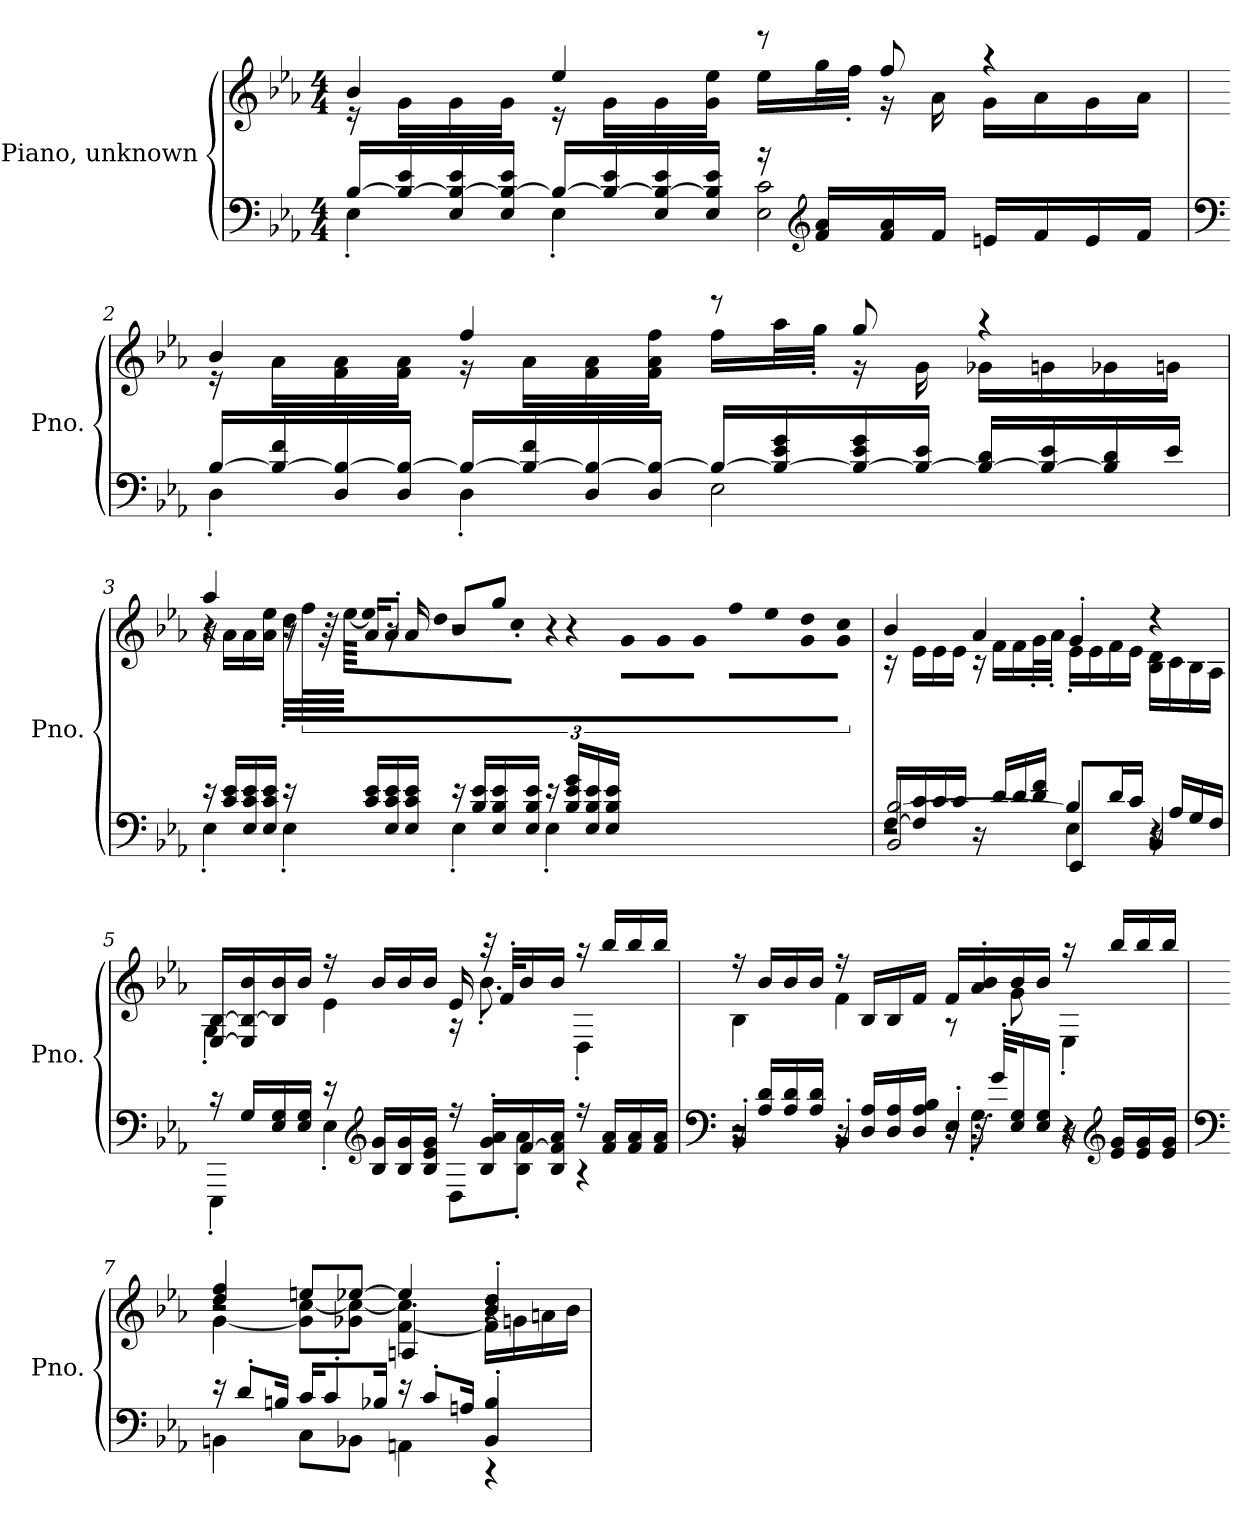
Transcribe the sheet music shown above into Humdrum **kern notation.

**kern	**kern
*part1	*part1
*staff2	*staff1
*I"Piano, unknown	*
*I'Pno.	*
*clefF4	*clefG2
*k[b-e-a-]	*k[b-e-a-]
*M4/4	*M4/4
*MM120	*MM120
=1	=1
*^	*^
[16B-/LL	4E-'\	4b-/	16r
16B-/_ 16e-/	.	.	16g\LL
16E-/ 16B-/_ 16e-/	.	.	16g\
16E-/ 16B-/_ 16e-/JJ	.	.	16g\JJ
16B-/LL_	4E-'\	4ee-/	16r
16B-/_ 16e-/	.	.	16g\LL
16E-/ 16B-/_ 16e-/	.	.	16g\
16E-/ 16B-/] 16e-/JJ	.	.	16g\ 16ee-\JJ
16r	2E-\ 2c\	8r	16ee-\LL
*clefG2	*	*	*
16f/ 16a-/LL	.	.	32gg\L
.	.	.	32ff'\JJJ
16f/ 16a-/	.	8ff/	16r
16f/JJ	.	.	16a-\
16en/LL	.	4r	16g\LL
16f/	.	.	16a-\
16e/	.	.	16g\
16f/JJ	.	.	16a-\JJ
!!LO:LB:g=z	!!
=2	=2	=2	=2
*clefF4	*	*	*
[16B-/LL	4D'\	4b-/	16r
16B-/_ 16f/	.	.	16a-\LL
16D/ 16B-/_	.	.	16f\ 16a-\
16D/ 16B-/_JJ	.	.	16f\ 16a-\JJ
16B-/LL_	4D'\	4ff/	16r
16B-/_ 16f/	.	.	16a-\LL
16D/ 16B-/_	.	.	16f\ 16a-\
16D/ 16B-/_JJ	.	.	16f\ 16a-\ 16ff\JJ
16B-/LL_	2E-\	8r	16ff\LL
16B-/_ 16e-/ 16g/	.	.	32aa-\L
.	.	.	32gg'\JJJ
16B-/_ 16e-/ 16g/	.	8gg/	16r
16B-/_ 16e-/JJ	.	.	16g\
16B-/_ 16d/LL	.	4r	16g-X\LL
16B-/_ 16e-/	.	.	16gn\
16B-/] 16d/	.	.	16g-X\
16e-/JJ	.	.	16gn\JJ
!!LO:LB:g=z
=3	=3	=3	=3
*	*	*	*^
16r	4E-'\	4aa-/	16r	4r
16c/ 16e-/LL	.	.	16a-\LL	.
16E-/ 16c/ 16e-/	.	.	16a-\	.
16E-/ 16c/ 16e-/JJ	.	.	16a-\ 16ee-\JJ	.
16r	4E-'\	16r	32dd'\LLL	8r
.	.	.	96ff\JJJk	.
.	.	.	96r	.
.	.	.	[96ee-\KKKL	.
16c/ 16e-/LL	.	16a-/KL	8ee-\]	.
16E-/ 16c/ 16e-/	.	8a-'/J	.	16r
16E-/ 16c/ 16e-/JJ	.	.	32dd\LL	16a-/
.	.	.	32cc'\JJJ	.
16r	4E-'\	8b-/L	16r	2r
16B-/ 16e-/LL	.	.	16g\LL	.
16E-/ 16B-/ 16e-/	.	8gg/J	16g\	.
16E-/ 16B-/ 16e-/JJ	.	.	16g\JJ	.
16r	4E-'\	4r	16ff\LL	.
16B-/ 16e-/ 16g/LL	.	.	16ee-\	.
16E-/ 16B-/ 16e-/	.	.	16g\ 16dd\	.
16E-/ 16B-/ 16e-/JJ	.	.	16g\ 16cc\JJ	.
*	*	*	*v	*v
!!LO:LB:g=z
=4	=4	=4	=4
*	*^	*	*
[16F/LL	2r	2BB-/ [2B-/	4b-/	16r
16F/] 16c/	.	.	.	16e-\LL
16c/	.	.	.	16e-\
16c/JJ	.	.	.	16e-\JJ
16r	.	.	4a-/	16r
16d/LL	.	.	.	16f\LL
16d/	.	.	.	16f\
16d/ 16f/JJ	.	.	.	32g'\L
.	.	.	.	32a-'\JJJ
8EE-/L	4E-\	4B-/]	4g'/	16e-'\LL
.	.	.	.	16e-\
16d/L	.	.	.	16f\
16c/JJ	.	.	.	16e-\JJ
16r	4r	4BB-/	4r	16B-\ 16d\LL
16A-/LL	.	.	.	16c\
16G/	.	.	.	16B-\
16F/JJ	.	.	.	16A-\JJ
*	*v	*v	*	*
=5	=5	=5	=5
16r	4EEE-'\	[16E-/ [16B-/LL	4G'\
16G/LL	.	16E-/] 16B-/_ 16b-/	.
16E-/ 16G/	.	16B-/] 16b-/	.
16E-/ 16G/JJ	.	16b-/JJ	.
16r	4E-'\	16r	4e-\
*clefG2	*	*	*
16B-/ 16g/LL	.	16b-/LL	.
16B-/ 16g/	.	16b-/	.
16B-/ 16e-/ 16g/JJ	.	16b-/JJ	.
16r	8D\L	16e-/	16r
16B-/' 16g/' 16a-/'LL	.	32r	8.b-'\
.	.	32f'/KLL	.
[16f/	8B-\' 8a-\'J	16b-/	.
16B-/ 16f/] 16a-/JJ	.	16b-/JJ	.
16r	4r	16r	4D'\
16f/ 16a-/LL	.	16bb-/LL	.
16f/ 16a-/	.	16bb-/	.
16f/ 16a-/JJ	.	16bb-/JJ	.
*v	*v	*	*
!!LO:LB:g=z	!!
=6	=6	=6
*clefF4	*	*
*^	*	*
*	*^	*	*
16r	2r	4BB-'/	16r	4B-\
16A-/ 16d/LL	.	.	16b-/LL	.
16A-/ 16d/	.	.	16b-/	.
16A-/ 16d/JJ	.	.	16b-/JJ	.
16r	.	4BB-'/	16r	4f\
16D/ 16A-/LL	.	.	16B-/LL	.
16D/ 16A-/	.	.	16B-/	.
16D/ 16A-/ 16B-/JJ	.	.	16f/JJ	.
16r	16r	4E-'/	16f/LL	8r
32r	8.G'\	.	16a-/' 16b-/'	.
32g'/KLL	.	.	.	.
16E-/ 16G/	.	.	16b-/	8g\
16E-/ 16G/JJ	.	.	16b-/JJ	.
16r	4r	4r	16r	4E-'\
*clefG2	*	*	*	*
16e-/ 16g/LL	.	.	16bb-/LL	.
16e-/ 16g/	.	.	16bb-/	.
16e-/ 16g/JJ	.	.	16bb-/JJ	.
*v	*v	*v	*	*
*	*v	*v
=7	=7
*clefF4	*
*^	*^
*	*	*	*^
16r	4BBn\	4dd/ 4ff/	[4g\	2r
8d'/L	.	.	.	.
16Bn/Jk	.	.	.	.
16c/KL	8C\L	8een/L	8g\] [8cc\L	.
8c'/	.	.	.	.
.	8BB-X\J	[8ee-X/J	8g-X\ 8cc\_J	.
16B-X/Jk	.	.	.	.
16r	4AAn\	4ee-/]	[4f\ 4cc\]	4An'/
8c'/L	.	.	.	.
16An/Jk	.	.	.	.
4BB-/' 4B-/'	4r	4b-/' 4dd/'	16f\LL]	4r
.	.	.	16gn\	.
.	.	.	16an\	.
.	.	.	16b-\JJ	.
*v	*v	*	*	*
*	*v	*v	*v
=	=
*-	*-
